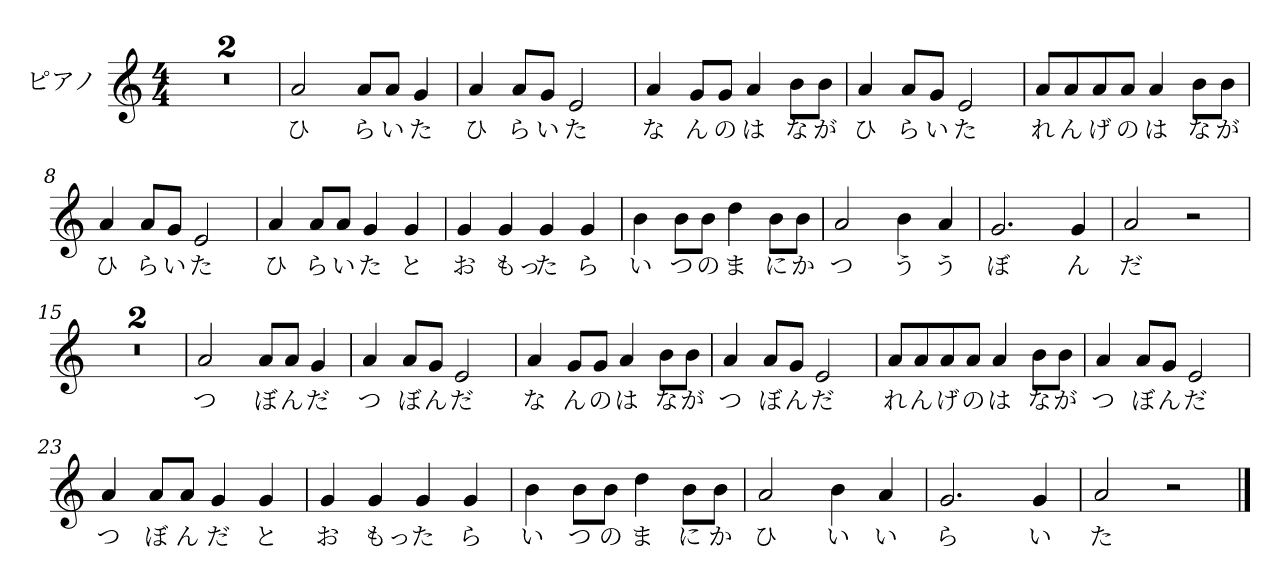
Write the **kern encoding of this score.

**kern	**text
*part1	*part1
*staff1	*staff1
*I"ピアノ	*
*clefG2	*
*k[]	*
*M4/4	*
*MM128	*
=1	=1
1r	.
=2	=2
1r	.
=3	=3
!	!LO:LY:b
2a/	ひ
!	!LO:LY:b
8a/L	ら
!	!LO:LY:b
8a/J	い
!	!LO:LY:b
4g/	た
=4	=4
!	!LO:LY:b
4a/	ひ
!	!LO:LY:b
8a/L	ら
!	!LO:LY:b
8g/J	い
!	!LO:LY:b
2e/	た
=5	=5
!	!LO:LY:b
4a/	な
!	!LO:LY:b
8g/L	ん
!	!LO:LY:b
8g/J	の
!	!LO:LY:b
4a/	は
!	!LO:LY:b
8b\L	な
!	!LO:LY:b
8b\J	が
=6	=6
!	!LO:LY:b
4a/	ひ
!	!LO:LY:b
8a/L	ら
!	!LO:LY:b
8g/J	い
!	!LO:LY:b
2e/	た
=7	=7
!	!LO:LY:b
8a/L	れ
!	!LO:LY:b
8a/	ん
!	!LO:LY:b
8a/	げ
!	!LO:LY:b
8a/J	の
!	!LO:LY:b
4a/	は
!	!LO:LY:b
8b\L	な
!	!LO:LY:b
8b\J	が
=8	=8
!	!LO:LY:b
4a/	ひ
!	!LO:LY:b
8a/L	ら
!	!LO:LY:b
8g/J	い
!	!LO:LY:b
2e/	た
=9	=9
!	!LO:LY:b
4a/	ひ
!	!LO:LY:b
8a/L	ら
!	!LO:LY:b
8a/J	い
!	!LO:LY:b
4g/	た
!	!LO:LY:b
4g/	と
!!LO:LB:g=z
=10	=10
!	!LO:LY:b
4g/	お
!	!LO:LY:b
4g/	もっ
!	!LO:LY:b
4g/	た
!	!LO:LY:b
4g/	ら
=11	=11
!	!LO:LY:b
4b\	い
!	!LO:LY:b
8b\L	つ
!	!LO:LY:b
8b\J	の
!	!LO:LY:b
4dd\	ま
!	!LO:LY:b
8b\L	に
!	!LO:LY:b
8b\J	か
=12	=12
!	!LO:LY:b
2a/	つ
!	!LO:LY:b
4b\	う
!	!LO:LY:b
4a/	う
=13	=13
!	!LO:LY:b
2.g/	ぼ
!	!LO:LY:b
4g/	ん
=14	=14
!	!LO:LY:b
2a/	だ
2r	.
=15	=15
1r	.
=16	=16
1r	.
=17	=17
!	!LO:LY:b
2a/	つ
!	!LO:LY:b
8a/L	ぼ
!	!LO:LY:b
8a/J	ん
!	!LO:LY:b
4g/	だ
=18	=18
!	!LO:LY:b
4a/	つ
!	!LO:LY:b
8a/L	ぼ
!	!LO:LY:b
8g/J	ん
!	!LO:LY:b
2e/	だ
=19	=19
!	!LO:LY:b
4a/	な
!	!LO:LY:b
8g/L	ん
!	!LO:LY:b
8g/J	の
!	!LO:LY:b
4a/	は
!	!LO:LY:b
8b\L	な
!	!LO:LY:b
8b\J	が
!!LO:LB:g=z
=20	=20
!	!LO:LY:b
4a/	つ
!	!LO:LY:b
8a/L	ぼ
!	!LO:LY:b
8g/J	ん
!	!LO:LY:b
2e/	だ
=21	=21
!	!LO:LY:b
8a/L	れ
!	!LO:LY:b
8a/	ん
!	!LO:LY:b
8a/	げ
!	!LO:LY:b
8a/J	の
!	!LO:LY:b
4a/	は
!	!LO:LY:b
8b\L	な
!	!LO:LY:b
8b\J	が
=22	=22
!	!LO:LY:b
4a/	つ
!	!LO:LY:b
8a/L	ぼ
!	!LO:LY:b
8g/J	ん
!	!LO:LY:b
2e/	だ
=23	=23
!	!LO:LY:b
4a/	つ
!	!LO:LY:b
8a/L	ぼ
!	!LO:LY:b
8a/J	ん
!	!LO:LY:b
4g/	だ
!	!LO:LY:b
4g/	と
=24	=24
!	!LO:LY:b
4g/	お
!	!LO:LY:b
4g/	もっ
!	!LO:LY:b
4g/	た
!	!LO:LY:b
4g/	ら
=25	=25
!	!LO:LY:b
4b\	い
!	!LO:LY:b
8b\L	つ
!	!LO:LY:b
8b\J	の
!	!LO:LY:b
4dd\	ま
!	!LO:LY:b
8b\L	に
!	!LO:LY:b
8b\J	か
=26	=26
!	!LO:LY:b
2a/	ひ
!	!LO:LY:b
4b\	い
!	!LO:LY:b
4a/	い
=27	=27
!	!LO:LY:b
2.g/	ら
!	!LO:LY:b
4g/	い
!!LO:LB:g=z
=28	=28
!	!LO:LY:b
2a/	た
2r	.
==	==
*-	*-
